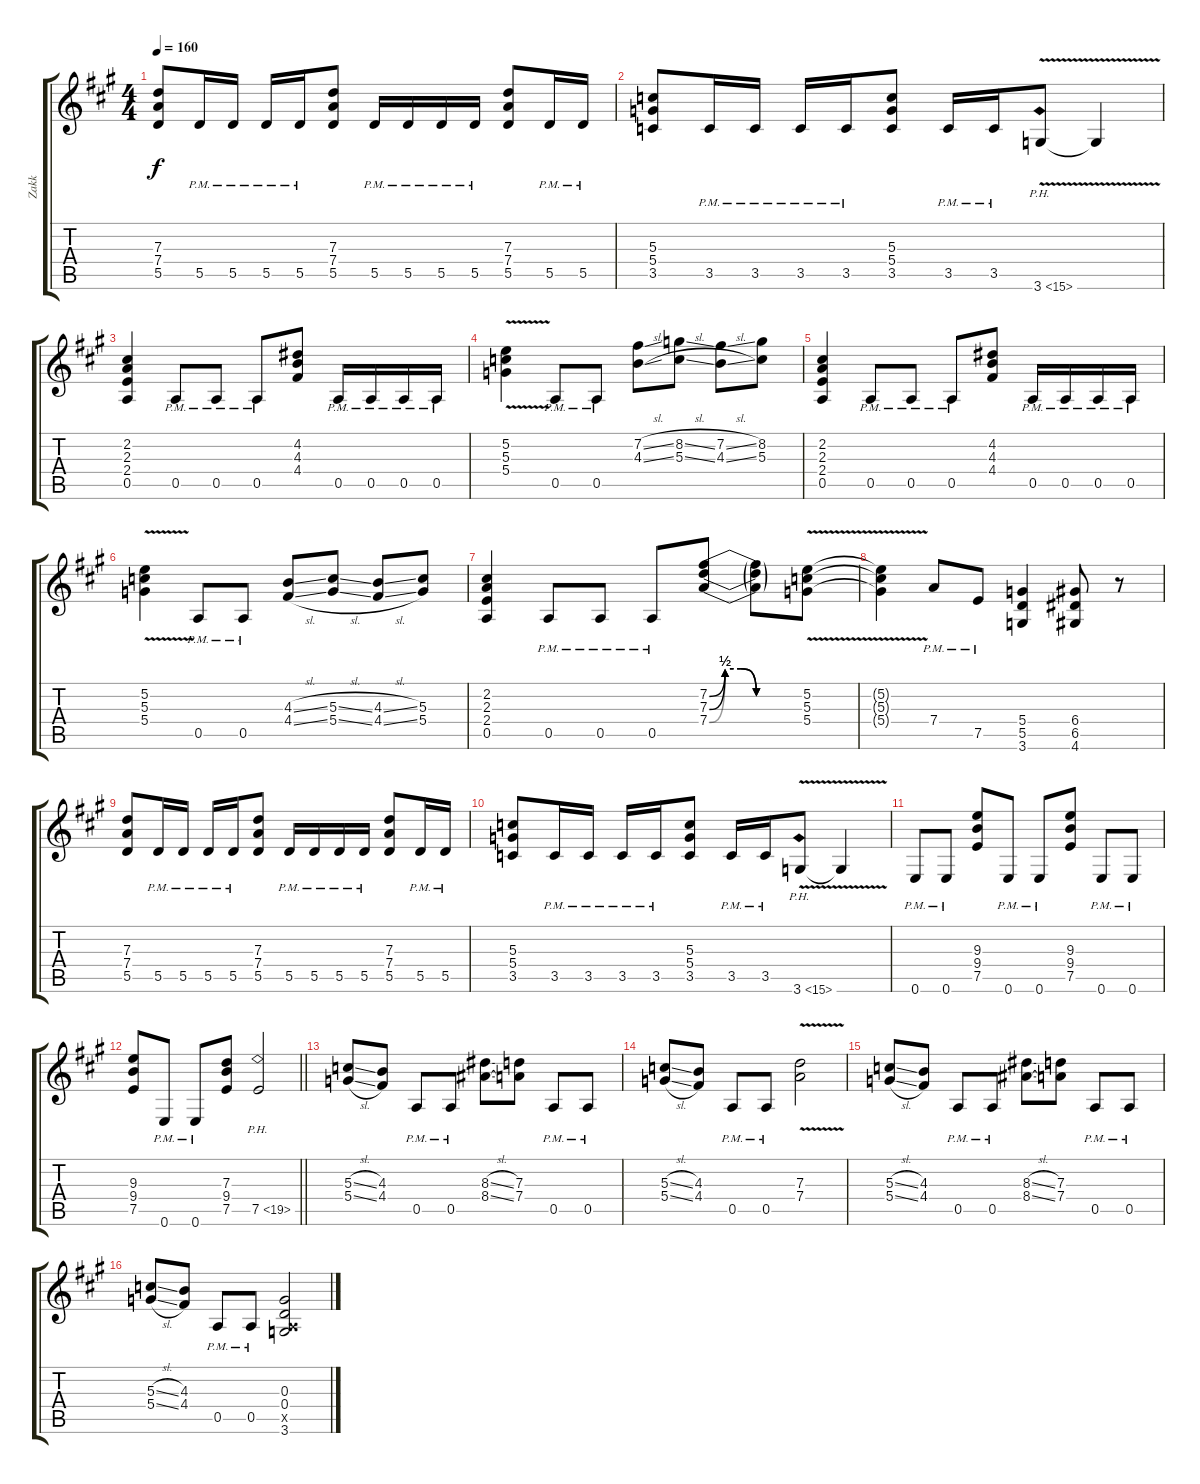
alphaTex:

\track ("Zakk" "Zakk") {instrument overdrivenguitar}
\staff {score tabs}
\tuning (E4 B3 G3 D3 A2 E2) {hide}
\ts (4 4)
\tempo 160
\clef g2
\ks a
(7.3 7.4 5.5).8{dy f} 5.5{pm}.16 5.5{pm}.16 5.5{pm}.16 5.5{pm}.16 (7.3 7.4 5.5).8 5.5{pm}.16 5.5{pm}.16 5.5{pm}.16 5.5{pm}.16 (7.3 7.4 5.5).8 5.5{pm}.16 5.5{pm}.16 |
(5.3 5.4 3.5).8 3.5{pm}.16 3.5{pm}.16 3.5{pm}.16 3.5{pm}.16 (5.3 5.4 3.5).8 3.5{pm}.16 3.5{pm}.16 3.6{ph 12 v}.8 3.6{t}.4 |
(2.2 2.3 2.4 0.5).4 0.5{pm}.8 0.5{pm}.8 0.5{pm}.8 (4.2 4.3 4.4).8 0.5{pm}.16 0.5{pm}.16 0.5{pm}.16 0.5{pm}.16 |
(5.2{v} 5.3{v} 5.4{v}).4 0.5{pm}.8 0.5{pm}.8 (7.2{sl} 4.3{sl}).8 (8.2{sl} 5.3{sl}).8 (7.2{sl} 4.3{sl}).8 (8.2 5.3).8 |
(2.2 2.3 2.4 0.5).4 0.5{pm}.8 0.5{pm}.8 0.5{pm}.8 (4.2 4.3 4.4).8 0.5{pm}.16 0.5{pm}.16 0.5{pm}.16 0.5{pm}.16 |
(5.2{v} 5.3{v} 5.4{v}).4 0.5{pm}.8 0.5{pm}.8 (4.3{sl} 4.4{sl}).8 (5.3{sl} 5.4{sl}).8 (4.3{sl} 4.4{sl}).8 (5.3 5.4).8 |
(2.2 2.3 2.4 0.5).4 0.5{pm}.8 0.5{pm}.8 0.5{pm}.8 (7.2{be (custom 0 0 10 2 20 2 30 0 60 0)} 7.3{be (custom 0 0 10 2 20 2 30 0 60 0)} 7.4{be (custom 0 0 10 2 20 2 30 0 60 0)}).8 (7.2{t} 7.3{t} 7.4{t}).8 (5.2{v} 5.3{v} 5.4{v}).8 |
(5.2{t} 5.3{t} 5.4{t}).4 7.4{pm}.8 7.5{pm}.8 (5.4 5.5 3.6).4 (6.4 6.5 4.6).8 r.8 |
(7.3 7.4 5.5).8 5.5{pm}.16 5.5{pm}.16 5.5{pm}.16 5.5{pm}.16 (7.3 7.4 5.5).8 5.5{pm}.16 5.5{pm}.16 5.5{pm}.16 5.5{pm}.16 (7.3 7.4 5.5).8 5.5{pm}.16 5.5{pm}.16 |
(5.3 5.4 3.5).8 3.5{pm}.16 3.5{pm}.16 3.5{pm}.16 3.5{pm}.16 (5.3 5.4 3.5).8 3.5{pm}.16 3.5{pm}.16 3.6{ph 12 v}.8 3.6{t}.4 |
0.6{pm}.8 0.6{pm}.8 (9.3 9.4 7.5).8 0.6{pm}.8 0.6{pm}.8 (9.3 9.4 7.5).8 0.6{pm}.8 0.6{pm}.8 |
\barLineRight lightlight
(9.3 9.4 7.5).8 0.6{pm}.8 0.6{pm}.8 (7.3 9.4 7.5).8 7.5{ph 12}.2 |
(5.3{sl} 5.4{sl}).8 (4.3 4.4).8 0.5{pm}.8 0.5{pm}.8 (8.3{sl} 8.4{sl}).8 (7.3 7.4).8 0.5{pm}.8 0.5{pm}.8 |
(5.3{sl} 5.4{sl}).8 (4.3 4.4).8 0.5{pm}.8 0.5{pm}.8 (7.3{v} 7.4{v}).2 |
(5.3{sl} 5.4{sl}).8 (4.3 4.4).8 0.5{pm}.8 0.5{pm}.8 (8.3{sl} 8.4{sl}).8 (7.3 7.4).8 0.5{pm}.8 0.5{pm}.8 |
(5.3{sl} 5.4{sl}).8 (4.3 4.4).8 0.5{pm}.8 0.5{pm}.8 (0.3 0.4 0.5{x} 3.6).2
